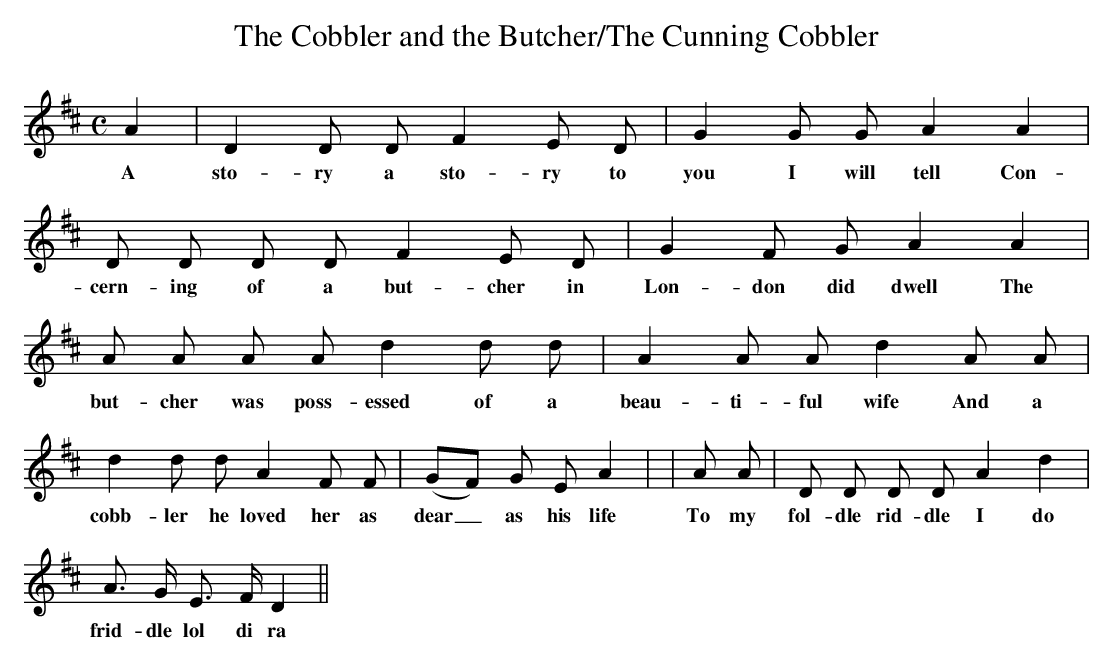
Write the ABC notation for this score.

X:1
T:The Cobbler and the Butcher/The Cunning Cobbler
M:C
L:1/8
K:D
A2 | D2 D D F2 E D | G2 G G A2 A2 |
w:A sto-ry a sto-ry to you I will tell Con-
D D D D F2 E D | G2 F G A2 A2 |
w:cern-ing of a but-cher in Lon-don did dwell The
A A A A d2 d d | A2 A A d2 A A |
w:but-cher was poss-essed of a beau-ti-ful wife And a
d2 d d A2 F F | (GF) G E A2 | | A A | D D D D A2 d2 |
w:cobb-ler he loved her as dear_ as his life To my fol-dle rid-dle I do
A> G E> F D2 ||
w:frid-dle lol di ra
